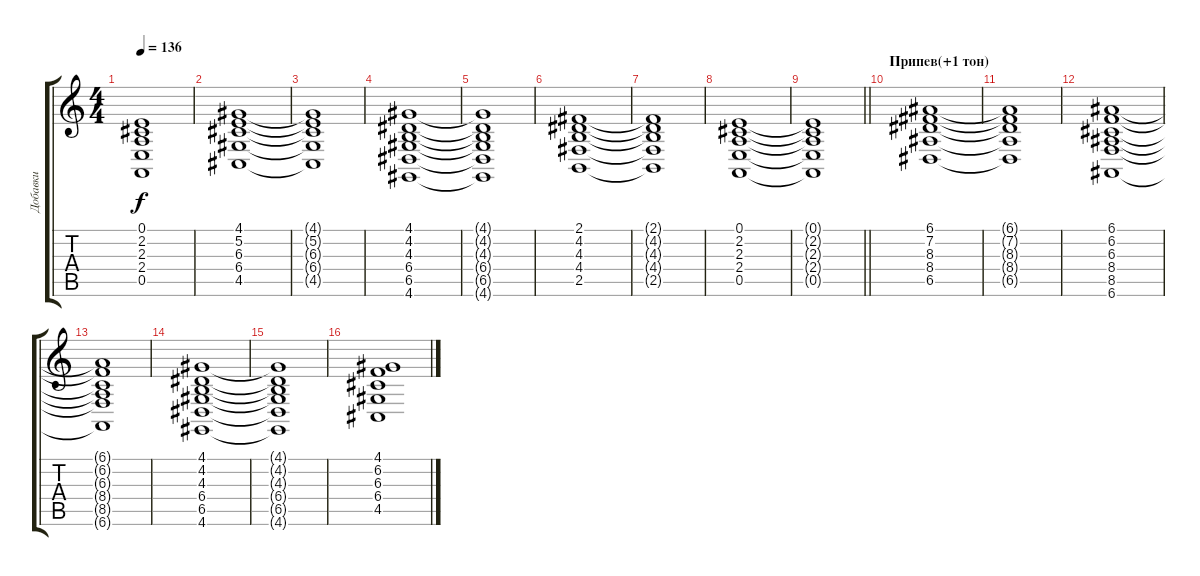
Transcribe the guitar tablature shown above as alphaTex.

\track ("Добавки" "Добавки") {instrument stringensemble1}
\staff {score tabs}
\tuning (E4 B3 G3 D3 A2 E2) {hide}
\ts (4 4)
\tempo 136
\clef g2
\ks c
(0.1{t} 2.2{t} 2.3{t} 2.4{t} 0.5{t}).1{dy f} |
(4.1 5.2 6.3 6.4 4.5).1 |
(4.1{t} 5.2{t} 6.3{t} 6.4{t} 4.5{t}).1 |
(4.1 4.2 4.3 6.4 6.5 4.6).1 |
(4.1{t} 4.2{t} 4.3{t} 6.4{t} 6.5{t} 4.6{t}).1 |
(2.1 4.2 4.3 4.4 2.5).1 |
(2.1{t} 4.2{t} 4.3{t} 4.4{t} 2.5{t}).1 |
(0.1 2.2 2.3 2.4 0.5).1 |
\barLineRight lightlight
(0.1{t} 2.2{t} 2.3{t} 2.4{t} 0.5{t}).1 |
\section ("" "Припев(+1 тон)")
(6.1 7.2 8.3 8.4 6.5).1 |
(6.1{t} 7.2{t} 8.3{t} 8.4{t} 6.5{t}).1 |
(6.1 6.2 6.3 8.4 8.5 6.6).1 |
(6.1{t} 6.2{t} 6.3{t} 8.4{t} 8.5{t} 6.6{t}).1 |
(4.1 4.2 4.3 6.4 6.5 4.6).1 |
(4.1{t} 4.2{t} 4.3{t} 6.4{t} 6.5{t} 4.6{t}).1 |
(4.1 6.2 6.3 6.4 4.5).1
